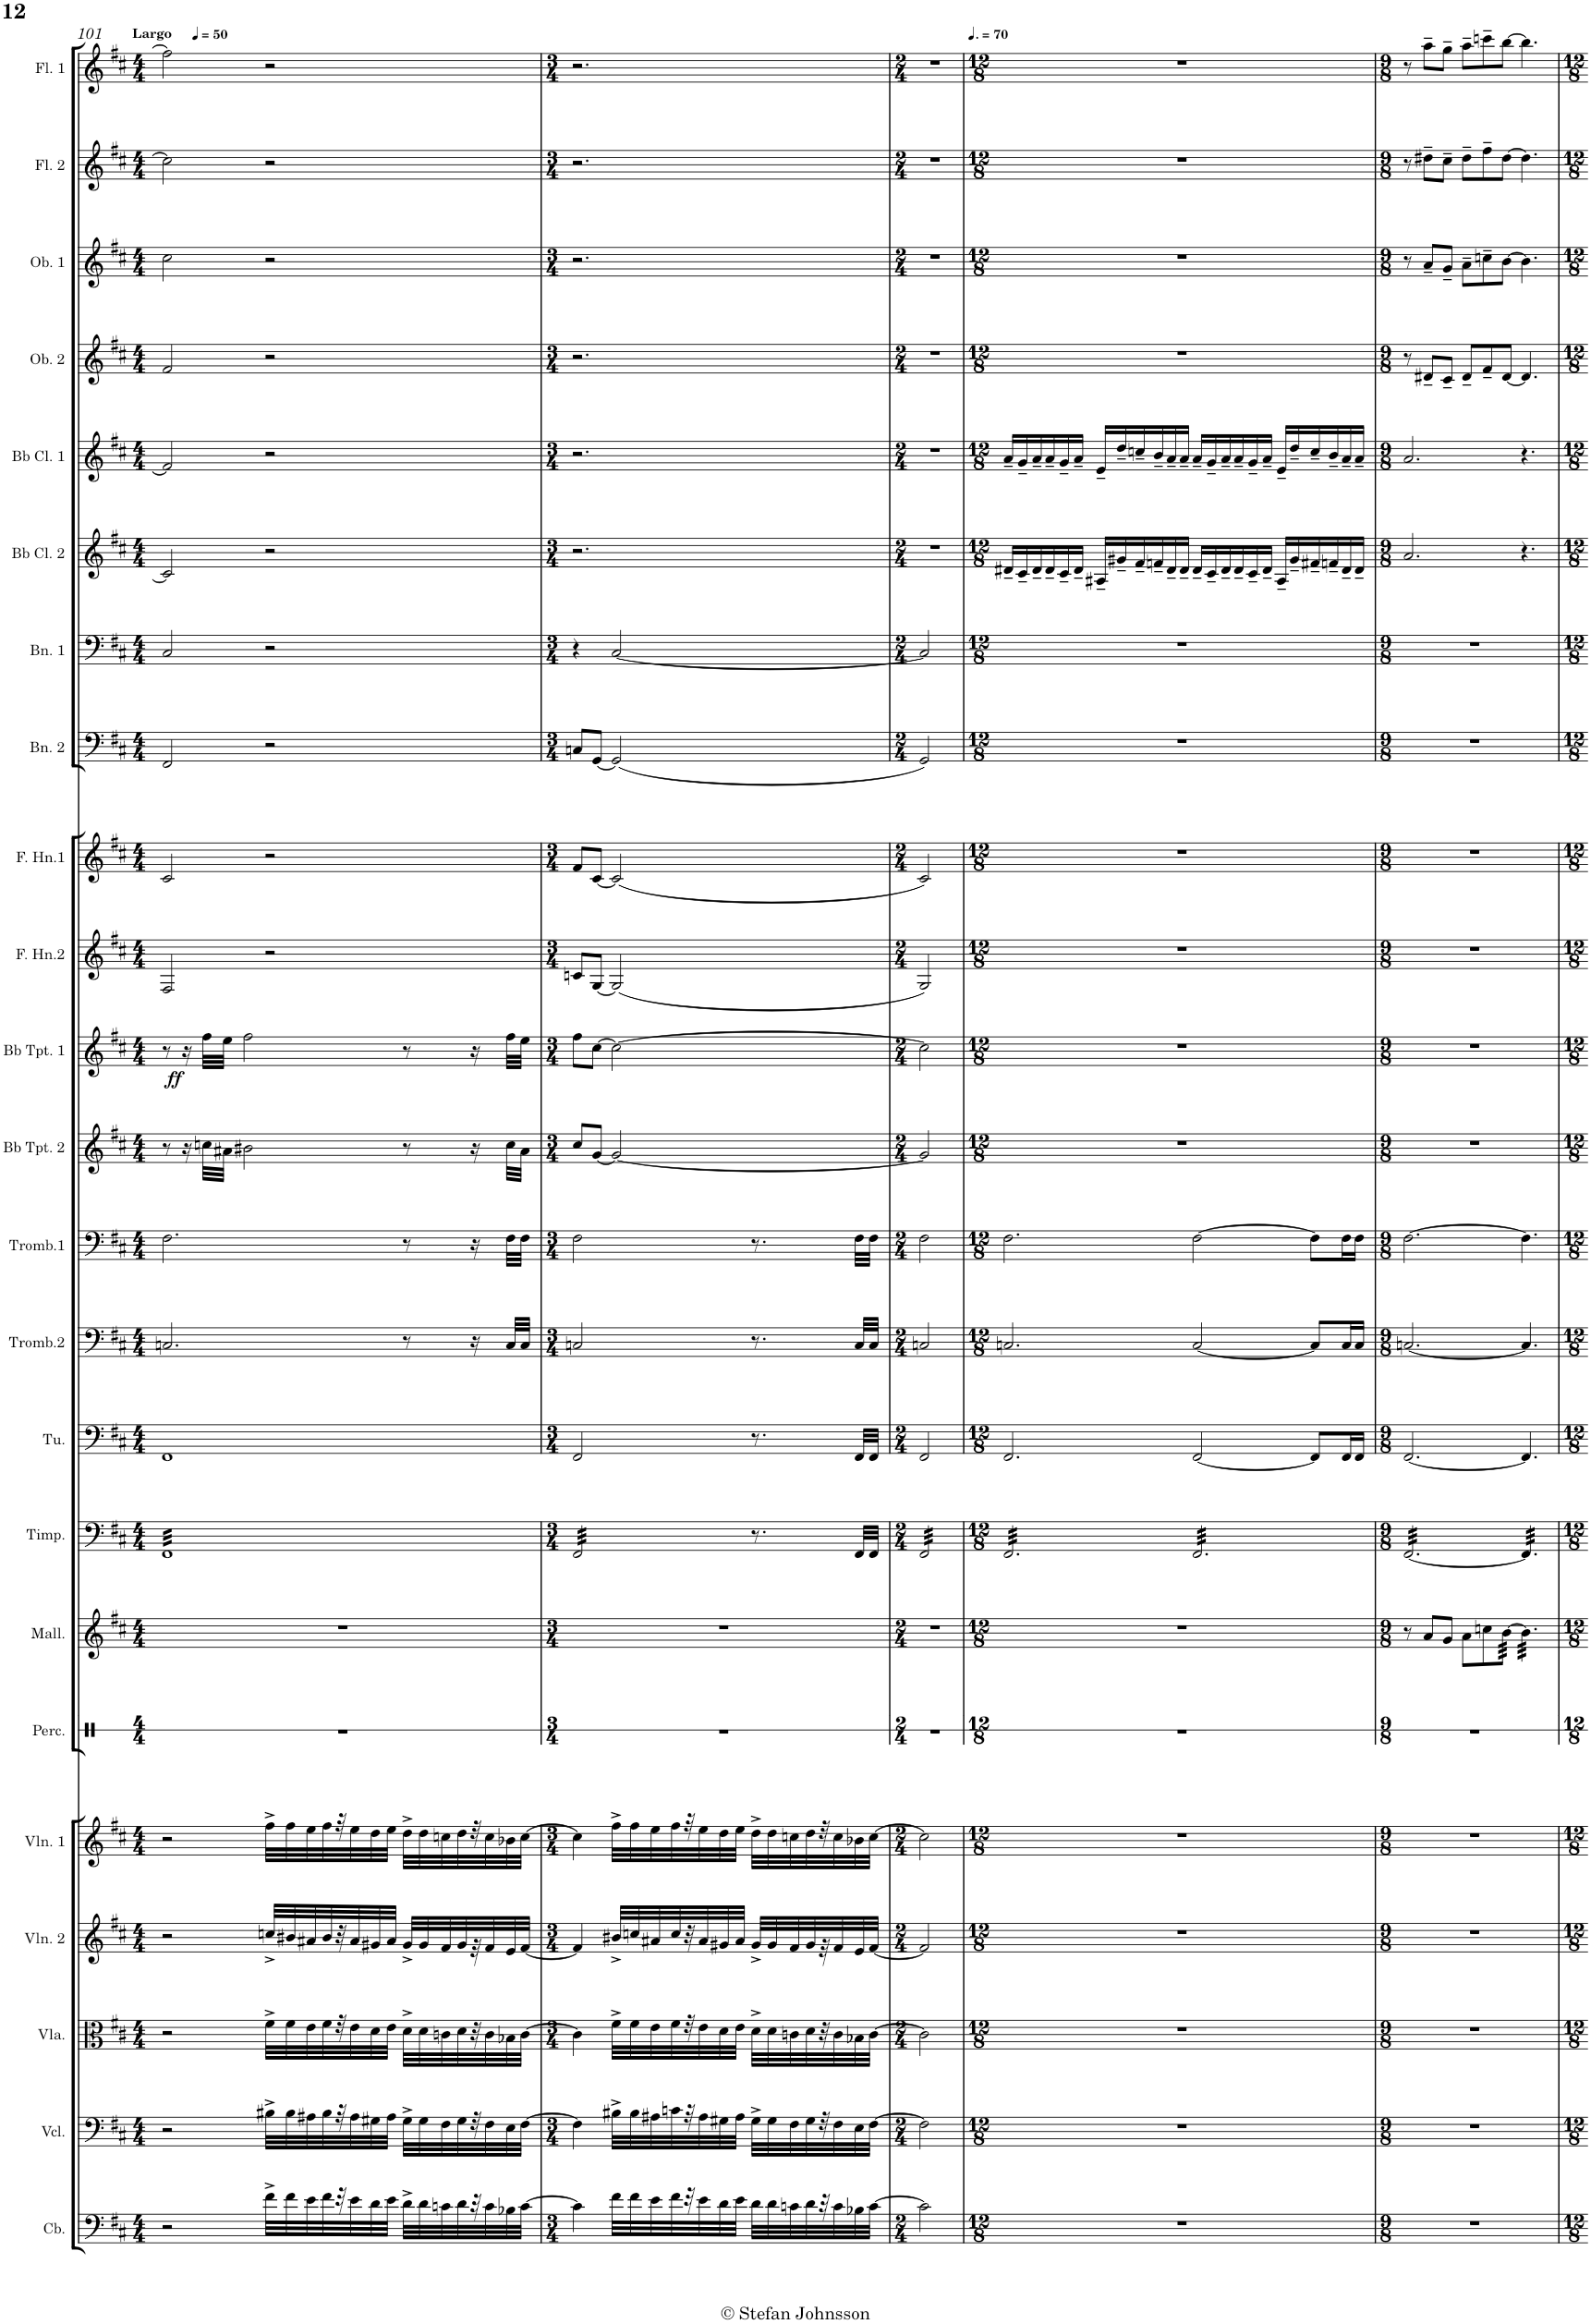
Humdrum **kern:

**kern	**kern	**kern	**kern	**kern	**kern	**kern	**kern	**kern	**kern	**kern	**kern	**kern	**dynam	**kern	**kern	**kern	**kern	**kern	**kern	**kern	**kern	**kern	**kern
*part23	*part22	*part21	*part20	*part19	*part18	*part17	*part16	*part15	*part14	*part13	*part12	*part11	*part11	*part10	*part9	*part8	*part7	*part6	*part5	*part4	*part3	*part2	*part1
*staff23	*staff22	*staff21	*staff20	*staff19	*staff18	*staff17	*staff16	*staff15	*staff14	*staff13	*staff12	*staff11	*staff11	*staff10	*staff9	*staff8	*staff7	*staff6	*staff5	*staff4	*staff3	*staff2	*staff1
*I"Contrabass	*I"Cello	*I"Viola	*I"Violin 2	*I"Violin 1	*I"Percussion	*I"Mallet	*I"Timpani	*I"Tuba	*I"Trombone2	*I"Trombone1	*I"Bb Trumpet 2	*I"Bb Trumpet 1	*	*I"French Horn2	*I"French Horn1	*I"Bassoon 2	*I"Bassoon 1	*I"Bb Clarinet 2	*I"Bb Clarinet 1	*I"Oboe 2	*I"Oboe 1	*I"Flute 2	*I"Flute 1
*I'Cb.	*	*I'Vla.	*I'Vln. 2	*I'Vln. 1	*I'Perc.	*I'Mall.	*I'Timp.	*I'Tu.	*I'Tromb.2	*I'Tromb.1	*I'Bb Tpt. 2	*I'Bb Tpt. 1	*	*I'F. Hn.2	*I'F. Hn.1	*I'Bn. 2	*I'Bn. 1	*I'Bb Cl. 2	*I'Bb Cl. 1	*I'Ob. 2	*I'Ob. 1	*I'Fl. 2	*I'Fl. 1
!!LO:PB:g=z
*clefF4	*clefF4	*clefC3	*clefG2	*clefG2	*clefX	*clefG2	*clefF4	*clefF4	*clefF4	*clefF4	*clefG2	*clefG2	*	*clefG2	*clefG2	*clefF4	*clefF4	*clefG2	*clefG2	*clefG2	*clefG2	*clefG2	*clefG2
*Trd7c12	*	*	*	*	*	*	*	*	*	*	*Trd1c2	*Trd1c2	*	*Trd4c7	*Trd4c7	*	*	*Trd1c2	*Trd1c2	*	*	*	*
*k[f#c#]	*k[f#c#]	*k[f#c#]	*k[f#c#]	*k[f#c#]	*k[f#c#]	*k[f#c#]	*k[f#c#]	*k[f#c#]	*k[f#c#]	*k[f#c#]	*k[f#c#]	*k[f#c#]	*	*k[f#c#]	*k[f#c#]	*k[f#c#]	*k[f#c#]	*k[f#c#]	*k[f#c#]	*k[f#c#]	*k[f#c#]	*k[f#c#]	*k[f#c#]
*D:	*D:	*D:	*D:	*D:	*D:	*D:	*D:	*D:	*D:	*D:	*D:	*D:	*	*D:	*D:	*D:	*D:	*D:	*D:	*D:	*D:	*D:	*D:
*M4/4	*M4/4	*M4/4	*M4/4	*M4/4	*M4/4	*M4/4	*M4/4	*M4/4	*M4/4	*M4/4	*M4/4	*M4/4	*	*M4/4	*M4/4	*M4/4	*M4/4	*M4/4	*M4/4	*M4/4	*M4/4	*M4/4	*M4/4
=101	=101	=101	=101	=101	=101	=101	=101	=101	=101	=101	=101	=101	=101	=101	=101	=101	=101	=101	=101	=101	=101	=101	=101
*	*	*	*	*	*	*	*	*	*	*	*	*^	*	*	*	*	*	*	*	*	*	*	*
!	!	!	!	!	!	!	!	!	!	!	!	!	!	!	!	!	!	!	!	!	!	!	!	!LO:TX:a:B:t=Largo
*	*	*	*	*	*	*	*	*	*	*	*	*	*	*	*	*	*	*	*	*	*	*	*	*^
*	*	*	*	*	*	*	*tremolo	*	*	*	*	*	*	*	*	*	*	*	*	*	*	*	*	*	*
2r	2r	2r	2r	2r	1r	1r	32FF#LLL	1FF#	2.Cn/	2.F#\	8r	8r	16ryy	.	2F#/	2c#/	2FF#/	2C#/	2c/]	2f#/]	2f#/	2cc#\	2cc\]	2ff#\]	8ryy
.	.	.	.	.	.	.	32FF#	.	.	.	.	.	.	.	.	.	.	.	.	.	.	.	.	.	.
!	!	!	!	!	!	!	!	!	!	!	!	!	!	!LO:DY:b	!	!	!	!	!	!	!	!	!	!	!
.	.	.	.	.	.	.	32FF#	.	.	.	.	.	2...ryy	ff	.	.	.	.	.	.	.	.	.	.	.
.	.	.	.	.	.	.	32FF#	.	.	.	.	.	.	.	.	.	.	.	.	.	.	.	.	.	.
.	.	.	.	.	.	.	32FF#	.	.	.	16r	16r	.	.	.	.	.	.	.	.	.	.	.	.	32ryy
*	*	*	*	*	*	*	*	*	*	*	*	*	*	*	*	*	*	*	*	*	*	*	*	*MM50	*
.	.	.	.	.	.	.	32FF#	.	.	.	.	.	.	.	.	.	.	.	.	.	.	.	.	.	2ryy
.	.	.	.	.	.	.	32FF#	.	.	.	32ccn\LLL	32ff#\LLL	.	.	.	.	.	.	.	.	.	.	.	.	.
.	.	.	.	.	.	.	32FF#	.	.	.	32a#X\JJJ	32ee\JJJ	.	.	.	.	.	.	.	.	.	.	.	.	.
.	.	.	.	.	.	.	32FF#	.	.	.	2b#X\	2ff#\	.	.	.	.	.	.	.	.	.	.	.	.	.
.	.	.	.	.	.	.	32FF#	.	.	.	.	.	.	.	.	.	.	.	.	.	.	.	.	.	.
.	.	.	.	.	.	.	32FF#	.	.	.	.	.	.	.	.	.	.	.	.	.	.	.	.	.	.
.	.	.	.	.	.	.	32FF#	.	.	.	.	.	.	.	.	.	.	.	.	.	.	.	.	.	.
.	.	.	.	.	.	.	32FF#	.	.	.	.	.	.	.	.	.	.	.	.	.	.	.	.	.	.
.	.	.	.	.	.	.	32FF#	.	.	.	.	.	.	.	.	.	.	.	.	.	.	.	.	.	.
.	.	.	.	.	.	.	32FF#	.	.	.	.	.	.	.	.	.	.	.	.	.	.	.	.	.	.
.	.	.	.	.	.	.	32FF#	.	.	.	.	.	.	.	.	.	.	.	.	.	.	.	.	.	.
32f#^\LLL	32B#X^\LLL	32f#^\LLL	32ccn^/LLL	32ff#^\LLL	.	.	32FF#	.	.	.	.	.	.	.	2r	2r	2r	2r	2r	2r	2r	2r	2r	2r	.
32f#\	32B#\	32f#\	32b#X/	32ff#\	.	.	32FF#	.	.	.	.	.	.	.	.	.	.	.	.	.	.	.	.	.	.
32e\	32A#X\	32e\	32a#X/	32ee\	.	.	32FF#	.	.	.	.	.	.	.	.	.	.	.	.	.	.	.	.	.	.
32f#\	32B#\	32f#\	32b#/	32ff#\	.	.	32FF#	.	.	.	.	.	.	.	.	.	.	.	.	.	.	.	.	.	.
32r	32r	32r	32r	32r	.	.	32FF#	.	.	.	.	.	.	.	.	.	.	.	.	.	.	.	.	.	.
32e\	32A#\	32e\	32a#/	32ee\	.	.	32FF#	.	.	.	.	.	.	.	.	.	.	.	.	.	.	.	.	.	4ryy
32d\	32G#X\	32d\	32g#X/	32dd\	.	.	32FF#	.	.	.	.	.	.	.	.	.	.	.	.	.	.	.	.	.	.
32e\JJJ	32A#\JJJ	32e\JJJ	32a#/JJJ	32ee\JJJ	.	.	32FF#	.	.	.	.	.	.	.	.	.	.	.	.	.	.	.	.	.	.
32d^\LLL	32G#^\LLL	32d^\LLL	32g#^/LLL	32dd^\LLL	.	.	32FF#	.	8r	8r	8r	8r	.	.	.	.	.	.	.	.	.	.	.	.	.
32d\	32G#\	32d\	32g#/	32dd\	.	.	32FF#	.	.	.	.	.	.	.	.	.	.	.	.	.	.	.	.	.	.
32cn\	32F#\	32cn\	32f#/	32ccn\	.	.	32FF#	.	.	.	.	.	.	.	.	.	.	.	.	.	.	.	.	.	.
32d\	32G#\	32d\	32g#/	32dd\	.	.	32FF#	.	.	.	.	.	.	.	.	.	.	.	.	.	.	.	.	.	.
32r	32r	32r	32r	32r	.	.	32FF#	.	16r	16r	16r	16r	.	.	.	.	.	.	.	.	.	.	.	.	.
32c\	32F#\	32c\	32f#/	32cc\	.	.	32FF#	.	.	.	.	.	.	.	.	.	.	.	.	.	.	.	.	.	16.ryy
32B-X\	32E\	32B-X\	32e/	32b-X\	.	.	32FF#	.	32C/LLL	32F#\LLL	32cc\LLL	32ff#\LLL	.	.	.	.	.	.	.	.	.	.	.	.	.
[32c\JJJ	[32F#\JJJ	[32c\JJJ	[32f#/JJJ	[32cc\JJJ	.	.	32FF#JJJ	.	32C/JJJ	32F#\JJJ	32a#\JJJ	32ee\JJJ	.	.	.	.	.	.	.	.	.	.	.	.	.
*	*	*	*	*	*	*	*	*	*	*	*	*v	*v	*	*	*	*	*	*	*	*	*	*	*v	*v
=102	=102	=102	=102	=102	=102	=102	=102	=102	=102	=102	=102	=102	=102	=102	=102	=102	=102	=102	=102	=102	=102	=102	=102
*M3/4	*M3/4	*M3/4	*M3/4	*M3/4	*M3/4	*M3/4	*M3/4	*M3/4	*M3/4	*M3/4	*M3/4	*M3/4	*	*M3/4	*M3/4	*M3/4	*M3/4	*M3/4	*M3/4	*M3/4	*M3/4	*M3/4	*M3/4
4c\]	4F#\]	4c\]	4f#/]	4cc\]	2.r	2.r	32FF#/LLL	2FF#/	2Cn/	2F#\	8cc#/L	8ff#\L	.	8cn/L	8f#/L	8Cn/L	4r	2.r	2.r	2.r	2.r	2.r	2.r
.	.	.	.	.	.	.	32FF#/	.	.	.	.	.	.	.	.	.	.	.	.	.	.	.	.
.	.	.	.	.	.	.	32FF#/	.	.	.	.	.	.	.	.	.	.	.	.	.	.	.	.
.	.	.	.	.	.	.	32FF#/	.	.	.	.	.	.	.	.	.	.	.	.	.	.	.	.
.	.	.	.	.	.	.	32FF#/	.	.	.	[8g/J	[8cc#\J	.	[8G/J	[8c#/J	[8GG/J	.	.	.	.	.	.	.
.	.	.	.	.	.	.	32FF#/	.	.	.	.	.	.	.	.	.	.	.	.	.	.	.	.
.	.	.	.	.	.	.	32FF#/	.	.	.	.	.	.	.	.	.	.	.	.	.	.	.	.
.	.	.	.	.	.	.	32FF#/	.	.	.	.	.	.	.	.	.	.	.	.	.	.	.	.
32f#\LLL	32B#X^\LLL	32f#^\LLL	32b#X^/LLL	32ff#^\LLL	.	.	32FF#/	.	.	.	2g/_	2cc#\_	.	(2G/]	(2c#/]	(2GG/]	[2C#/	.	.	.	.	.	.
32f#\	32B#\	32f#\	32ccn/	32ff#\	.	.	32FF#/	.	.	.	.	.	.	.	.	.	.	.	.	.	.	.	.
32e\	32A#X\	32e\	32a#X/	32ee\	.	.	32FF#/	.	.	.	.	.	.	.	.	.	.	.	.	.	.	.	.
32f#\	32cn\	32f#\	32cc/	32ff#\	.	.	32FF#/	.	.	.	.	.	.	.	.	.	.	.	.	.	.	.	.
32r	32r	32r	32r	32r	.	.	32FF#/	.	.	.	.	.	.	.	.	.	.	.	.	.	.	.	.
32e\	32A#\	32e\	32a#/	32ee\	.	.	32FF#/	.	.	.	.	.	.	.	.	.	.	.	.	.	.	.	.
32d\	32G#X\	32d\	32g#X/	32dd\	.	.	32FF#/	.	.	.	.	.	.	.	.	.	.	.	.	.	.	.	.
32e\JJJ	32A#\JJJ	32e\JJJ	32a#/JJJ	32ee\JJJ	.	.	32FF#/JJJ	.	.	.	.	.	.	.	.	.	.	.	.	.	.	.	.
*	*	*	*	*	*	*	*Xtremolo	*	*	*	*	*	*	*	*	*	*	*	*	*	*	*	*
32d\LLL	32G#^\LLL	32d^\LLL	32g#^/LLL	32dd^\LLL	.	.	8.r	8.r	8.r	8.r	.	.	.	.	.	.	.	.	.	.	.	.	.
32d\	32G#\	32d\	32g#/	32dd\	.	.	.	.	.	.	.	.	.	.	.	.	.	.	.	.	.	.	.
32cn\	32F#\	32cn\	32f#/	32ccn\	.	.	.	.	.	.	.	.	.	.	.	.	.	.	.	.	.	.	.
32d\	32G#\	32d\	32g#/	32dd\	.	.	.	.	.	.	.	.	.	.	.	.	.	.	.	.	.	.	.
32r	32r	32r	32r	32r	.	.	.	.	.	.	.	.	.	.	.	.	.	.	.	.	.	.	.
32c\	32F#\	32c\	32f#/	32cc\	.	.	.	.	.	.	.	.	.	.	.	.	.	.	.	.	.	.	.
32B-X\	32E\	32B-X\	32e/	32b-X\	.	.	32FF#/LLL	32FF#/LLL	32C/LLL	32F#\LLL	.	.	.	.	.	.	.	.	.	.	.	.	.
[32c\JJJ	[32F#\JJJ	[32c\JJJ	[32f#/JJJ	[32cc\JJJ	.	.	32FF#/JJJ	32FF#/JJJ	32C/JJJ	32F#\JJJ	.	.	.	.	.	.	.	.	.	.	.	.	.
=103	=103	=103	=103	=103	=103	=103	=103	=103	=103	=103	=103	=103	=103	=103	=103	=103	=103	=103	=103	=103	=103	=103	=103
*M2/4	*M2/4	*M2/4	*M2/4	*M2/4	*M2/4	*M2/4	*M2/4	*M2/4	*M2/4	*M2/4	*M2/4	*M2/4	*	*M2/4	*M2/4	*M2/4	*M2/4	*M2/4	*M2/4	*M2/4	*M2/4	*M2/4	*M2/4
*	*	*	*	*	*	*	*tremolo	*	*	*	*	*	*	*	*	*	*	*	*	*	*	*	*
2c\]	2F#\]	2c\]	2f#/]	2cc\]	2r	2r	32FF#/LLL	2FF#/	2Cn/	2F#\	2g/]	2cc#\]	.	2G/)	2c#/)	2GG/)	2C#/]	2r	2r	2r	2r	2r	2r
.	.	.	.	.	.	.	32FF#/	.	.	.	.	.	.	.	.	.	.	.	.	.	.	.	.
.	.	.	.	.	.	.	32FF#/	.	.	.	.	.	.	.	.	.	.	.	.	.	.	.	.
.	.	.	.	.	.	.	32FF#/	.	.	.	.	.	.	.	.	.	.	.	.	.	.	.	.
.	.	.	.	.	.	.	32FF#/	.	.	.	.	.	.	.	.	.	.	.	.	.	.	.	.
.	.	.	.	.	.	.	32FF#/	.	.	.	.	.	.	.	.	.	.	.	.	.	.	.	.
.	.	.	.	.	.	.	32FF#/	.	.	.	.	.	.	.	.	.	.	.	.	.	.	.	.
.	.	.	.	.	.	.	32FF#/	.	.	.	.	.	.	.	.	.	.	.	.	.	.	.	.
.	.	.	.	.	.	.	32FF#/	.	.	.	.	.	.	.	.	.	.	.	.	.	.	.	.
.	.	.	.	.	.	.	32FF#/	.	.	.	.	.	.	.	.	.	.	.	.	.	.	.	.
.	.	.	.	.	.	.	32FF#/	.	.	.	.	.	.	.	.	.	.	.	.	.	.	.	.
.	.	.	.	.	.	.	32FF#/	.	.	.	.	.	.	.	.	.	.	.	.	.	.	.	.
.	.	.	.	.	.	.	32FF#/	.	.	.	.	.	.	.	.	.	.	.	.	.	.	.	.
.	.	.	.	.	.	.	32FF#/	.	.	.	.	.	.	.	.	.	.	.	.	.	.	.	.
.	.	.	.	.	.	.	32FF#/	.	.	.	.	.	.	.	.	.	.	.	.	.	.	.	.
.	.	.	.	.	.	.	32FF#/JJJ	.	.	.	.	.	.	.	.	.	.	.	.	.	.	.	.
=104	=104	=104	=104	=104	=104	=104	=104	=104	=104	=104	=104	=104	=104	=104	=104	=104	=104	=104	=104	=104	=104	=104	=104
*M12/8	*M12/8	*M12/8	*M12/8	*M12/8	*M12/8	*M12/8	*M12/8	*M12/8	*M12/8	*M12/8	*M12/8	*M12/8	*	*M12/8	*M12/8	*M12/8	*M12/8	*M12/8	*M12/8	*M12/8	*M12/8	*M12/8	*M12/8
*	*	*	*	*	*	*	*	*	*	*	*	*	*	*	*	*	*	*	*	*	*	*	*MM105
1.r	1.r	1.r	1.r	1.r	1.r	1.r	32FF#/LLL	2.FF#/	2.Cn/	2.F#\	1.r	1.r	.	1.r	1.r	1.r	1.r	16d#X~/LL	16a~/LL	1.r	1.r	1.r	1.r
.	.	.	.	.	.	.	32FF#/	.	.	.	.	.	.	.	.	.	.	.	.	.	.	.	.
.	.	.	.	.	.	.	32FF#/	.	.	.	.	.	.	.	.	.	.	16c#~/	16g~/	.	.	.	.
.	.	.	.	.	.	.	32FF#/	.	.	.	.	.	.	.	.	.	.	.	.	.	.	.	.
.	.	.	.	.	.	.	32FF#/	.	.	.	.	.	.	.	.	.	.	16d#~/	16a~/	.	.	.	.
.	.	.	.	.	.	.	32FF#/	.	.	.	.	.	.	.	.	.	.	.	.	.	.	.	.
.	.	.	.	.	.	.	32FF#/	.	.	.	.	.	.	.	.	.	.	16d#~/	16a~/	.	.	.	.
.	.	.	.	.	.	.	32FF#/	.	.	.	.	.	.	.	.	.	.	.	.	.	.	.	.
.	.	.	.	.	.	.	32FF#/	.	.	.	.	.	.	.	.	.	.	16c#~/	16g~/	.	.	.	.
.	.	.	.	.	.	.	32FF#/	.	.	.	.	.	.	.	.	.	.	.	.	.	.	.	.
.	.	.	.	.	.	.	32FF#/	.	.	.	.	.	.	.	.	.	.	16d#~/JJ	16a~/JJ	.	.	.	.
.	.	.	.	.	.	.	32FF#/	.	.	.	.	.	.	.	.	.	.	.	.	.	.	.	.
.	.	.	.	.	.	.	32FF#/	.	.	.	.	.	.	.	.	.	.	16A#X~/LL	16e~/LL	.	.	.	.
.	.	.	.	.	.	.	32FF#/	.	.	.	.	.	.	.	.	.	.	.	.	.	.	.	.
.	.	.	.	.	.	.	32FF#/	.	.	.	.	.	.	.	.	.	.	16g#X~/	16dd~/	.	.	.	.
.	.	.	.	.	.	.	32FF#/	.	.	.	.	.	.	.	.	.	.	.	.	.	.	.	.
.	.	.	.	.	.	.	32FF#/	.	.	.	.	.	.	.	.	.	.	16f#~/	16ccn~/	.	.	.	.
.	.	.	.	.	.	.	32FF#/	.	.	.	.	.	.	.	.	.	.	.	.	.	.	.	.
.	.	.	.	.	.	.	32FF#/	.	.	.	.	.	.	.	.	.	.	16fn~/	16b~/	.	.	.	.
.	.	.	.	.	.	.	32FF#/	.	.	.	.	.	.	.	.	.	.	.	.	.	.	.	.
.	.	.	.	.	.	.	32FF#/	.	.	.	.	.	.	.	.	.	.	16d#~/	16a~/	.	.	.	.
.	.	.	.	.	.	.	32FF#/	.	.	.	.	.	.	.	.	.	.	.	.	.	.	.	.
.	.	.	.	.	.	.	32FF#/	.	.	.	.	.	.	.	.	.	.	16d#~/JJ	16a~/JJ	.	.	.	.
.	.	.	.	.	.	.	32FF#/JJJ	.	.	.	.	.	.	.	.	.	.	.	.	.	.	.	.
.	.	.	.	.	.	.	32FF#/LLL	[2FF#/	[2C/	[2F#\	.	.	.	.	.	.	.	16d#~/LL	16a~/LL	.	.	.	.
.	.	.	.	.	.	.	32FF#/	.	.	.	.	.	.	.	.	.	.	.	.	.	.	.	.
.	.	.	.	.	.	.	32FF#/	.	.	.	.	.	.	.	.	.	.	16c#~/	16g~/	.	.	.	.
.	.	.	.	.	.	.	32FF#/	.	.	.	.	.	.	.	.	.	.	.	.	.	.	.	.
.	.	.	.	.	.	.	32FF#/	.	.	.	.	.	.	.	.	.	.	16d#~/	16a~/	.	.	.	.
.	.	.	.	.	.	.	32FF#/	.	.	.	.	.	.	.	.	.	.	.	.	.	.	.	.
.	.	.	.	.	.	.	32FF#/	.	.	.	.	.	.	.	.	.	.	16d#~/	16a~/	.	.	.	.
.	.	.	.	.	.	.	32FF#/	.	.	.	.	.	.	.	.	.	.	.	.	.	.	.	.
.	.	.	.	.	.	.	32FF#/	.	.	.	.	.	.	.	.	.	.	16c#~/	16g~/	.	.	.	.
.	.	.	.	.	.	.	32FF#/	.	.	.	.	.	.	.	.	.	.	.	.	.	.	.	.
.	.	.	.	.	.	.	32FF#/	.	.	.	.	.	.	.	.	.	.	16d#~/JJ	16a~/JJ	.	.	.	.
.	.	.	.	.	.	.	32FF#/	.	.	.	.	.	.	.	.	.	.	.	.	.	.	.	.
.	.	.	.	.	.	.	32FF#/	.	.	.	.	.	.	.	.	.	.	16A#~/LL	16e~/LL	.	.	.	.
.	.	.	.	.	.	.	32FF#/	.	.	.	.	.	.	.	.	.	.	.	.	.	.	.	.
.	.	.	.	.	.	.	32FF#/	.	.	.	.	.	.	.	.	.	.	16g#~/	16dd~/	.	.	.	.
.	.	.	.	.	.	.	32FF#/	.	.	.	.	.	.	.	.	.	.	.	.	.	.	.	.
.	.	.	.	.	.	.	32FF#/	8FF#/L]	8C/L]	8F#\L]	.	.	.	.	.	.	.	16f#X~/	16cc~/	.	.	.	.
.	.	.	.	.	.	.	32FF#/	.	.	.	.	.	.	.	.	.	.	.	.	.	.	.	.
.	.	.	.	.	.	.	32FF#/	.	.	.	.	.	.	.	.	.	.	16fn~/	16b~/	.	.	.	.
.	.	.	.	.	.	.	32FF#/	.	.	.	.	.	.	.	.	.	.	.	.	.	.	.	.
.	.	.	.	.	.	.	32FF#/	16FF#/L	16C/L	16F#\L	.	.	.	.	.	.	.	16d#~/	16a~/	.	.	.	.
.	.	.	.	.	.	.	32FF#/	.	.	.	.	.	.	.	.	.	.	.	.	.	.	.	.
.	.	.	.	.	.	.	32FF#/	16FF#/JJ	16C/JJ	16F#\JJ	.	.	.	.	.	.	.	16d#~/JJ	16a~/JJ	.	.	.	.
.	.	.	.	.	.	.	32FF#/JJJ	.	.	.	.	.	.	.	.	.	.	.	.	.	.	.	.
=105	=105	=105	=105	=105	=105	=105	=105	=105	=105	=105	=105	=105	=105	=105	=105	=105	=105	=105	=105	=105	=105	=105	=105
*M9/8	*M9/8	*M9/8	*M9/8	*M9/8	*M9/8	*M9/8	*M9/8	*M9/8	*M9/8	*M9/8	*M9/8	*M9/8	*	*M9/8	*M9/8	*M9/8	*M9/8	*M9/8	*M9/8	*M9/8	*M9/8	*M9/8	*M9/8
8%9r	8%9r	8%9r	8%9r	8%9r	8%9r	8r	[32FF#/LLL	[2.FF#/	[2.Cn/	[2.F#\	8%9r	8%9r	.	8%9r	8%9r	8%9r	8%9r	2.a/	2.a/	8r	8r	8r	8r
.	.	.	.	.	.	.	32FF#/	.	.	.	.	.	.	.	.	.	.	.	.	.	.	.	.
.	.	.	.	.	.	.	32FF#/	.	.	.	.	.	.	.	.	.	.	.	.	.	.	.	.
.	.	.	.	.	.	.	32FF#/	.	.	.	.	.	.	.	.	.	.	.	.	.	.	.	.
.	.	.	.	.	.	8a/L	32FF#/	.	.	.	.	.	.	.	.	.	.	.	.	8d#X~/L	8a~/L	8dd#X~\L	8aa~\L
.	.	.	.	.	.	.	32FF#/	.	.	.	.	.	.	.	.	.	.	.	.	.	.	.	.
.	.	.	.	.	.	.	32FF#/	.	.	.	.	.	.	.	.	.	.	.	.	.	.	.	.
.	.	.	.	.	.	.	32FF#/	.	.	.	.	.	.	.	.	.	.	.	.	.	.	.	.
.	.	.	.	.	.	8g/J	32FF#/	.	.	.	.	.	.	.	.	.	.	.	.	8c#~/J	8g~/J	8cc#~\J	8gg~\J
.	.	.	.	.	.	.	32FF#/	.	.	.	.	.	.	.	.	.	.	.	.	.	.	.	.
.	.	.	.	.	.	.	32FF#/	.	.	.	.	.	.	.	.	.	.	.	.	.	.	.	.
.	.	.	.	.	.	.	32FF#/	.	.	.	.	.	.	.	.	.	.	.	.	.	.	.	.
.	.	.	.	.	.	8a\L	32FF#/	.	.	.	.	.	.	.	.	.	.	.	.	8d#~/L	8a~\L	8dd#~\L	8aa~\L
.	.	.	.	.	.	.	32FF#/	.	.	.	.	.	.	.	.	.	.	.	.	.	.	.	.
.	.	.	.	.	.	.	32FF#/	.	.	.	.	.	.	.	.	.	.	.	.	.	.	.	.
.	.	.	.	.	.	.	32FF#/	.	.	.	.	.	.	.	.	.	.	.	.	.	.	.	.
.	.	.	.	.	.	8ccn\	32FF#/	.	.	.	.	.	.	.	.	.	.	.	.	8f#~/	8ccn~\	8ff#~\	8cccn~\
.	.	.	.	.	.	.	32FF#/	.	.	.	.	.	.	.	.	.	.	.	.	.	.	.	.
.	.	.	.	.	.	.	32FF#/	.	.	.	.	.	.	.	.	.	.	.	.	.	.	.	.
.	.	.	.	.	.	.	32FF#/	.	.	.	.	.	.	.	.	.	.	.	.	.	.	.	.
*	*	*	*	*	*	*tremolo	*	*	*	*	*	*	*	*	*	*	*	*	*	*	*	*	*
.	.	.	.	.	.	[64b\	32FF#/	.	.	.	.	.	.	.	.	.	.	.	.	[8d#/J	[8b\J	[8dd#\J	[8bb\J
.	.	.	.	.	.	64b\	.	.	.	.	.	.	.	.	.	.	.	.	.	.	.	.	.
.	.	.	.	.	.	64b\	32FF#/	.	.	.	.	.	.	.	.	.	.	.	.	.	.	.	.
.	.	.	.	.	.	64b\	.	.	.	.	.	.	.	.	.	.	.	.	.	.	.	.	.
.	.	.	.	.	.	64b\	32FF#/	.	.	.	.	.	.	.	.	.	.	.	.	.	.	.	.
.	.	.	.	.	.	64b\	.	.	.	.	.	.	.	.	.	.	.	.	.	.	.	.	.
.	.	.	.	.	.	64b\	32FF#/JJJ	.	.	.	.	.	.	.	.	.	.	.	.	.	.	.	.
.	.	.	.	.	.	64b\JJJJ	.	.	.	.	.	.	.	.	.	.	.	.	.	.	.	.	.
.	.	.	.	.	.	32b\]LLL	32FF#/]LLL	4.FF#/]	4.C/]	4.F#\]	.	.	.	.	.	.	.	4.r	4.r	4.d#/]	4.b\]	4.dd#\]	4.bb\]
.	.	.	.	.	.	32b\	32FF#/	.	.	.	.	.	.	.	.	.	.	.	.	.	.	.	.
.	.	.	.	.	.	32b\	32FF#/	.	.	.	.	.	.	.	.	.	.	.	.	.	.	.	.
.	.	.	.	.	.	32b\	32FF#/	.	.	.	.	.	.	.	.	.	.	.	.	.	.	.	.
.	.	.	.	.	.	32b\	32FF#/	.	.	.	.	.	.	.	.	.	.	.	.	.	.	.	.
.	.	.	.	.	.	32b\	32FF#/	.	.	.	.	.	.	.	.	.	.	.	.	.	.	.	.
.	.	.	.	.	.	32b\	32FF#/	.	.	.	.	.	.	.	.	.	.	.	.	.	.	.	.
.	.	.	.	.	.	32b\	32FF#/	.	.	.	.	.	.	.	.	.	.	.	.	.	.	.	.
.	.	.	.	.	.	32b\	32FF#/	.	.	.	.	.	.	.	.	.	.	.	.	.	.	.	.
.	.	.	.	.	.	32b\	32FF#/	.	.	.	.	.	.	.	.	.	.	.	.	.	.	.	.
.	.	.	.	.	.	32b\	32FF#/	.	.	.	.	.	.	.	.	.	.	.	.	.	.	.	.
.	.	.	.	.	.	32b\JJJ	32FF#/JJJ	.	.	.	.	.	.	.	.	.	.	.	.	.	.	.	.
*	*	*	*	*	*	*	*Xtremolo	*	*	*	*	*	*	*	*	*	*	*	*	*	*	*	*
*	*	*	*	*	*	*Xtremolo	*	*	*	*	*	*	*	*	*	*	*	*	*	*	*	*	*
=	=	=	=	=	=	=	=	=	=	=	=	=	=	=	=	=	=	=	=	=	=	=	=
*-	*-	*-	*-	*-	*-	*-	*-	*-	*-	*-	*-	*-	*-	*-	*-	*-	*-	*-	*-	*-	*-	*-	*-
